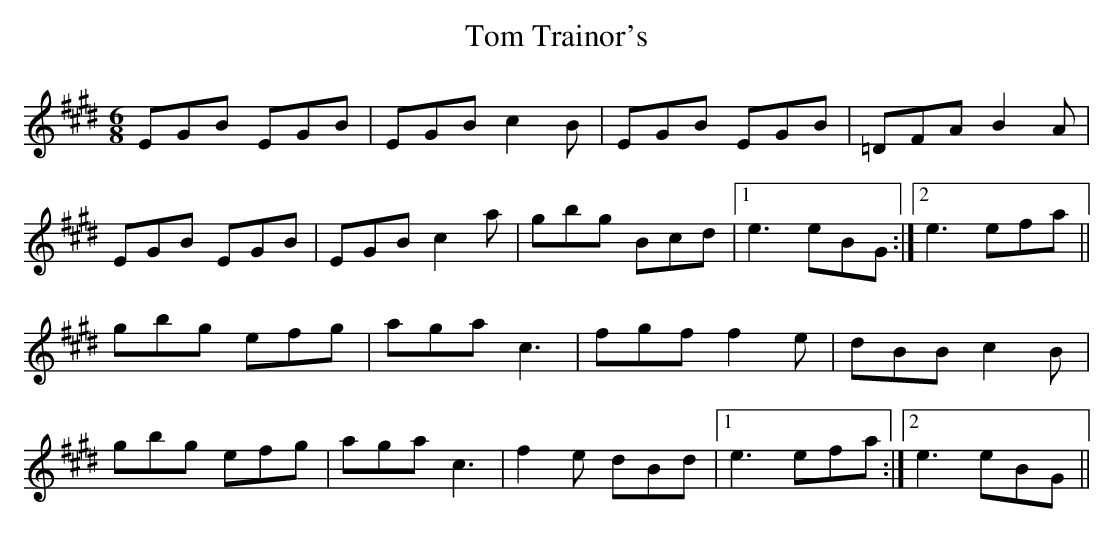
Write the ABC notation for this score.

X:1
T: Tom Trainor's
L: 1/8
M: 6/8
K: E
EGB EGB|EGB c2 B|EGB EGB|=DFA B2 A|
EGB EGB|EGB c2 a|gbg Bcd|1 e3 eBG :|2\
e3 efa||
gbg efg|aga c3|fgf f2 e|dBB c2 B|
gbg efg|aga c3|f2 e dBd|1 e3 efa :|2\
e3 eBG ||
